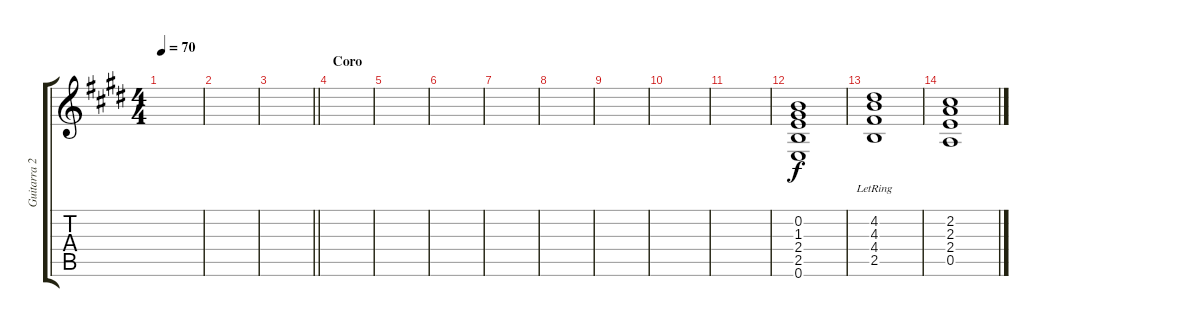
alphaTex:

\track ("Guitarra 2 " "Guitarra 2") {instrument overdrivenguitar}
\staff {score tabs}
\tuning (E4 B3 G3 D3 A2 E2) {hide}
\ts (4 4)
\tempo 70
\clef g2
\ks e
|
|
\barLineRight lightlight
|
\section ("" "Coro")
|
|
|
|
|
|
|
|
(0.2 1.3 2.4 2.5 0.6).1 |
(4.2{lr} 4.3{lr} 4.4{lr} 2.5{lr}).1 |
(2.2 2.3 2.4 0.5).1
